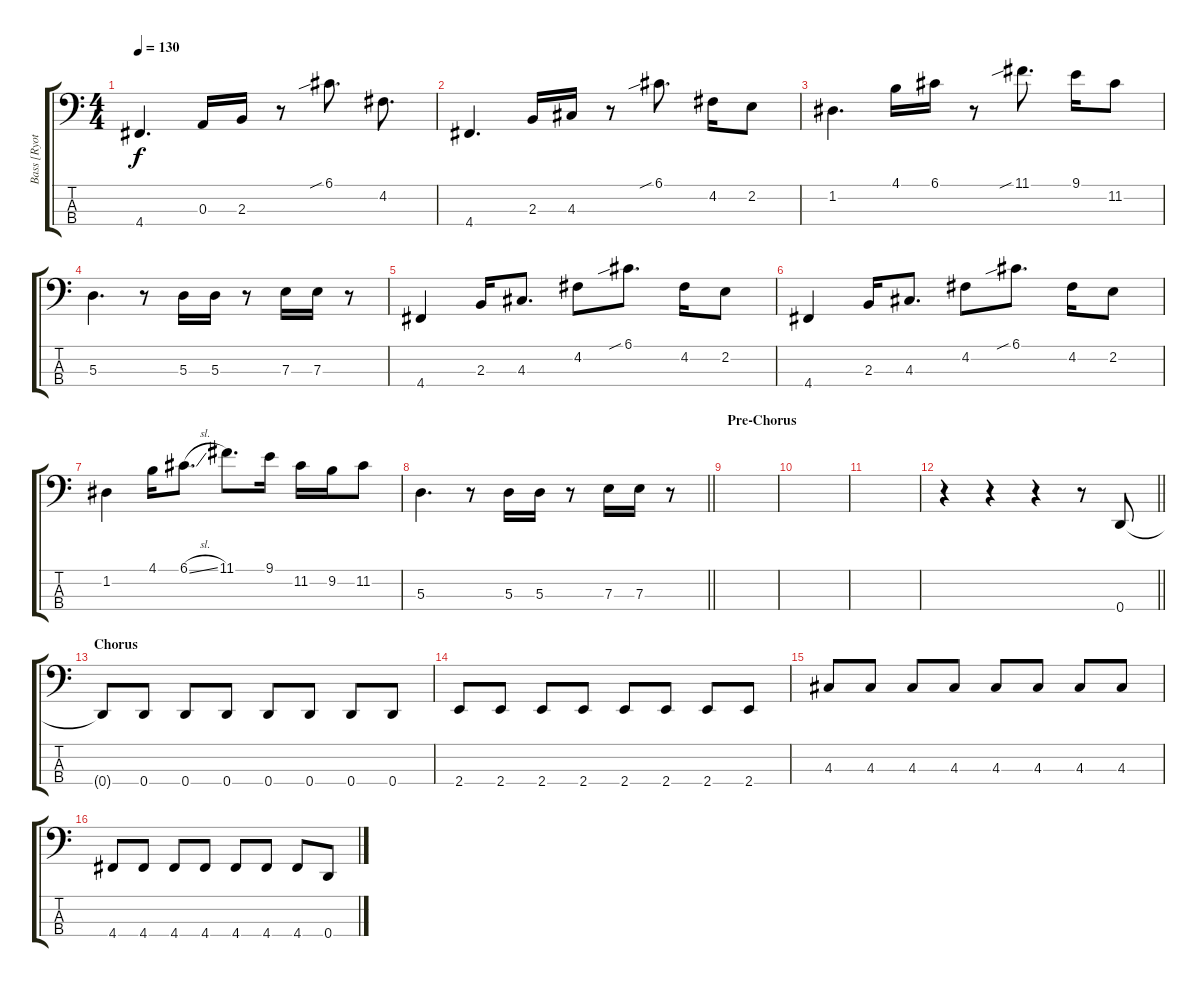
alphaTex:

\track ("Bass [Ryota]" "Bass [Ryot") {instrument electricbassfinger}
\staff {score tabs}
\tuning (G2 D2 A1 D1) {hide}
\ts (4 4)
\tempo 130
\clef f4
\ks c
4.4.4{d dy f} 0.3.16 2.3.16 r.8 6.1{sib}.8{d} 4.2.8{d} |
4.4.4{d} 2.3.16 4.3.16 r.8 6.1{sib}.8{d} 4.2.16 2.2.8 |
1.2.4{d} 4.1.16 6.1.16 r.8 11.1{sib}.8{d} 9.1.16 11.2.8 |
5.3.4{d} r.8 5.3.16 5.3.16 r.8 7.3.16 7.3.16 r.8 |
4.4.4 2.3.16 4.3.8{d} 4.2.8 6.1{sib}.8{d} 4.2.16 2.2.8 |
4.4.4 2.3.16 4.3.8{d} 4.2.8 6.1{sib}.8{d} 4.2.16 2.2.8 |
1.2.4 4.1.16 6.1{sl}.8{d} 11.1.8{d} 9.1.16 11.2.16 9.2.16 11.2.8 |
\barLineRight lightlight
5.3.4{d} r.8 5.3.16 5.3.16 r.8 7.3.16 7.3.16 r.8 |
\section ("" "Pre-Chorus")
|
|
|
\barLineRight lightlight
r.4 r.4 r.4 r.8 0.4.8 |
\section ("" "Chorus")
0.4{t}.8 0.4.8 0.4.8 0.4.8 0.4.8 0.4.8 0.4.8 0.4.8 |
2.4.8 2.4.8 2.4.8 2.4.8 2.4.8 2.4.8 2.4.8 2.4.8 |
4.3.8 4.3.8 4.3.8 4.3.8 4.3.8 4.3.8 4.3.8 4.3.8 |
4.4.8 4.4.8 4.4.8 4.4.8 4.4.8 4.4.8 4.4.8 0.4.8
